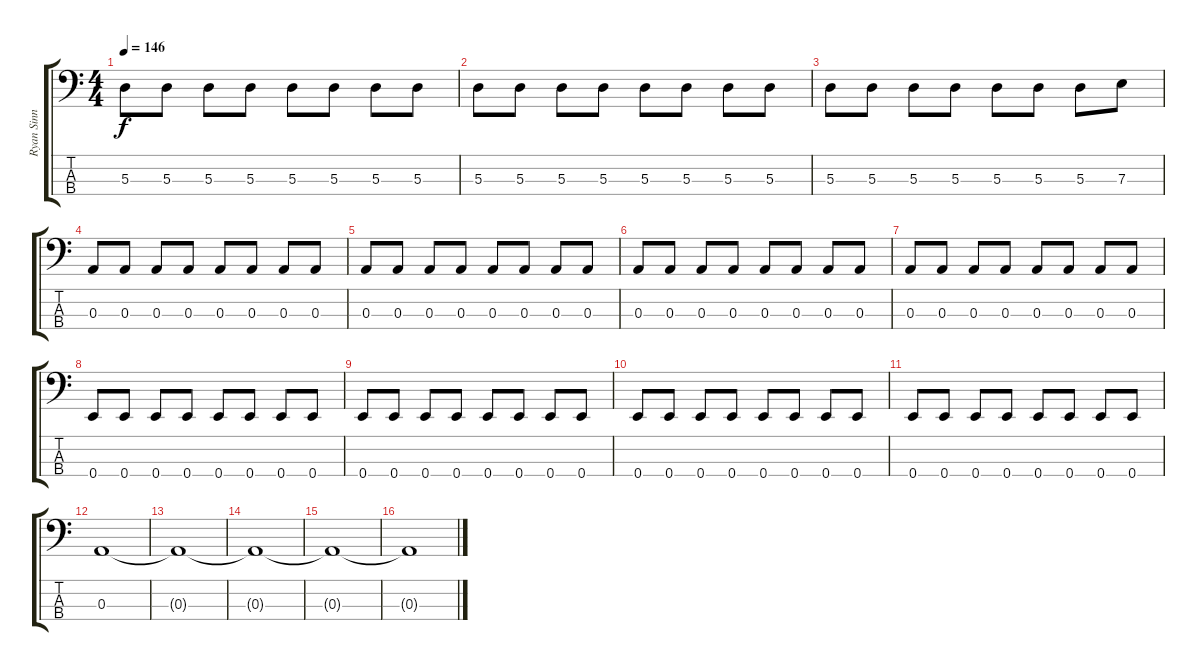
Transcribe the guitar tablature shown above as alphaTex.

\track ("Ryan Sinn" "Ryan Sinn") {instrument electricbassfinger}
\staff {score tabs}
\tuning (G2 D2 A1 E1) {hide}
\ts (4 4)
\tempo 146
\clef f4
\ks c
5.3.8{dy f} 5.3.8 5.3.8 5.3.8 5.3.8 5.3.8 5.3.8 5.3.8 |
5.3.8 5.3.8 5.3.8 5.3.8 5.3.8 5.3.8 5.3.8 5.3.8 |
5.3.8 5.3.8 5.3.8 5.3.8 5.3.8 5.3.8 5.3.8 7.3.8 |
0.3.8 0.3.8 0.3.8 0.3.8 0.3.8 0.3.8 0.3.8 0.3.8 |
0.3.8 0.3.8 0.3.8 0.3.8 0.3.8 0.3.8 0.3.8 0.3.8 |
0.3.8 0.3.8 0.3.8 0.3.8 0.3.8 0.3.8 0.3.8 0.3.8 |
0.3.8 0.3.8 0.3.8 0.3.8 0.3.8 0.3.8 0.3.8 0.3.8 |
0.4.8 0.4.8 0.4.8 0.4.8 0.4.8 0.4.8 0.4.8 0.4.8 |
0.4.8 0.4.8 0.4.8 0.4.8 0.4.8 0.4.8 0.4.8 0.4.8 |
0.4.8 0.4.8 0.4.8 0.4.8 0.4.8 0.4.8 0.4.8 0.4.8 |
0.4.8 0.4.8 0.4.8 0.4.8 0.4.8 0.4.8 0.4.8 0.4.8 |
0.3.1 |
0.3{t}.1 |
0.3{t}.1 |
0.3{t}.1 |
0.3{t}.1
